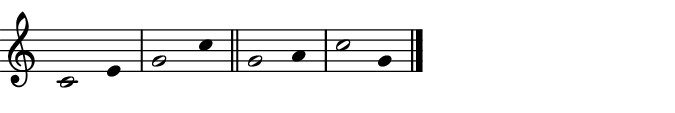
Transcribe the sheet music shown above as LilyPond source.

\version "2.16.2"

% for controlling paper size
#(set! paper-alist (cons '("bulletin" . (cons (* 4.5 in) (* 0.75 in))) paper-alist))


\paper {
  #(set-paper-size "bulletin")
  left-margin = 0\cm
  % almost works, but doesn't print the text??
  %page-breaking = #ly:one-line-breaking
}

\header { 
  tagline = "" 
} 

stemOff = { 
  \override Staff.Stem #'transparent = ##t
  % to fix spacing issues caused by down-stems
  \override Stem #'direction = #UP
}

\layout {
    % left-align the score
    indent = #0
    \context {
        \Staff
        \remove "Time_signature_engraver"
    }
    \context {
        % shorten distance between notes
        \Score
        \override SpacingSpanner
        #'common-shortest-duration = #(ly:make-moment 3 16)
    }
}


\score {
  \new Staff \relative g' {
        \cadenzaOn
        \stemOff
        c,2 e4 \bar "|" g2 c4 \bar "||" g2 a4 \bar "|" c2 g4 \bar "|." 
  }
}
